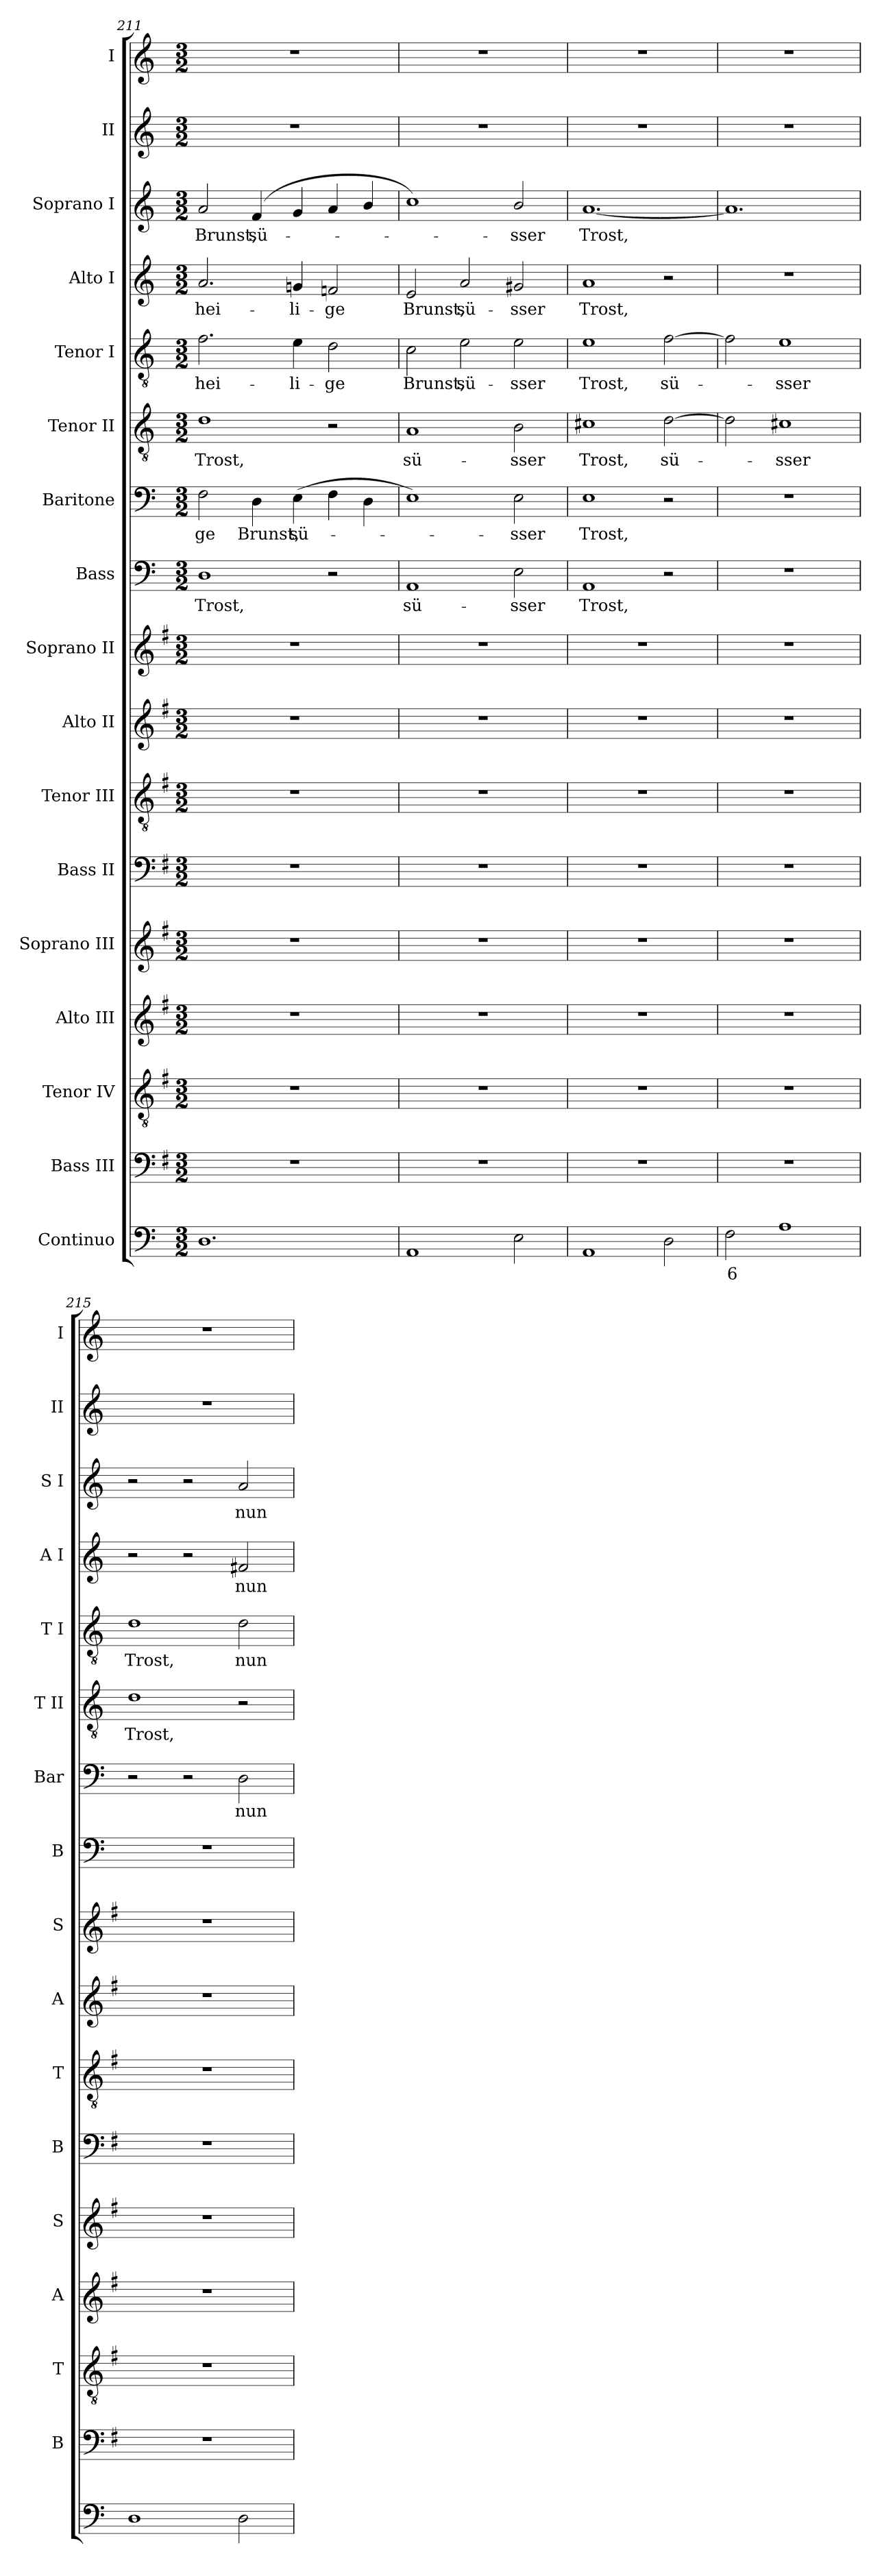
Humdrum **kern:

**kern	**text	**kern	**kern	**kern	**kern	**kern	**kern	**kern	**kern	**kern	**text	**kern	**text	**kern	**text	**kern	**text	**kern	**text	**kern	**text	**kern	**kern
*part17	*part17	*part16	*part15	*part14	*part13	*part12	*part11	*part10	*part9	*part8	*part8	*part7	*part7	*part6	*part6	*part5	*part5	*part4	*part4	*part3	*part3	*part2	*part1
*staff17	*staff17	*staff16	*staff15	*staff14	*staff13	*staff12	*staff11	*staff10	*staff9	*staff8	*staff8	*staff7	*staff7	*staff6	*staff6	*staff5	*staff5	*staff4	*staff4	*staff3	*staff3	*staff2	*staff1
*I"Continuo	*	*I"Bass III	*I"Tenor IV	*I"Alto III	*I"Soprano III	*I"Bass II	*I"Tenor III	*I"Alto II	*I"Soprano II	*I"Bass	*	*I"Baritone	*	*I"Tenor II	*	*I"Tenor I	*	*I"Alto I	*	*I"Soprano I	*	*I"II	*I"I
*	*	*I'B	*I'T	*I'A	*I'S	*I'B	*I'T	*I'A	*I'S	*I'B	*	*I'Bar	*	*I'T II	*	*I'T I	*	*I'A I	*	*I'S I	*	*I'II	*I'I
!!LO:LB:g=z
*clefF4	*	*clefF4	*clefGv2	*clefG2	*clefG2	*clefF4	*clefGv2	*clefG2	*clefG2	*clefF4	*	*clefF4	*	*clefGv2	*	*clefGv2	*	*clefG2	*	*clefG2	*	*clefG2	*clefG2
*	*	*ITrd4c7	*ITrd4c7	*ITrd4c7	*ITrd4c7	*ITrd4c7	*ITrd4c7	*ITrd4c7	*ITrd4c7	*	*	*	*	*	*	*	*	*	*	*	*	*	*
*k[]	*	*k[]	*k[]	*k[]	*k[]	*k[]	*k[]	*k[]	*k[]	*k[]	*	*k[]	*	*k[]	*	*k[]	*	*k[]	*	*k[]	*	*k[]	*k[]
*C:	*	*C:	*C:	*C:	*C:	*C:	*C:	*C:	*C:	*C:	*	*C:	*	*C:	*	*C:	*	*C:	*	*C:	*	*C:	*C:
*M3/2	*	*M3/2	*M3/2	*M3/2	*M3/2	*M3/2	*M3/2	*M3/2	*M3/2	*M3/2	*	*M3/2	*	*M3/2	*	*M3/2	*	*M3/2	*	*M3/2	*	*M3/2	*M3/2
=211	=211	=211	=211	=211	=211	=211	=211	=211	=211	=211	=211	=211	=211	=211	=211	=211	=211	=211	=211	=211	=211	=211	=211
!	!	!	!	!	!	!	!	!	!	!	!LO:LY:b	!	!LO:LY:b	!	!LO:LY:b	!	!LO:LY:b	!	!LO:LY:b	!	!LO:LY:b	!	!
1.D	.	1.r	1.r	1.r	1.r	1.r	1.r	1.r	1.r	1D	Trost,	2F	-ge	1d	Trost,	2.f	hei-	2.a	hei-	2a	Brunst,	1.r	1.r
!	!	!	!	!	!	!	!	!	!	!	!	!	!LO:LY:b	!	!	!	!	!	!	!	!LO:LY:b	!	!
.	.	.	.	.	.	.	.	.	.	.	.	4D	Brunst,	.	.	.	.	.	.	(<4f	sü-	.	.
!	!	!	!	!	!	!	!	!	!	!	!	!	!LO:LY:b	!	!	!	!LO:LY:b	!	!LO:LY:b	!	!	!	!
.	.	.	.	.	.	.	.	.	.	.	.	(>4E	sü-	.	.	4e	-li-	4gn	-li-	4g	.	.	.
!	!	!	!	!	!	!	!	!	!	!	!	!	!	!	!	!	!LO:LY:b	!	!LO:LY:b	!	!	!	!
.	.	.	.	.	.	.	.	.	.	2r	.	4F	.	2r	.	2d	-ge	2fn	-ge	4a	.	.	.
.	.	.	.	.	.	.	.	.	.	.	.	4D	.	.	.	.	.	.	.	4b/	.	.	.
=212	=212	=212	=212	=212	=212	=212	=212	=212	=212	=212	=212	=212	=212	=212	=212	=212	=212	=212	=212	=212	=212	=212	=212
!	!	!	!	!	!	!	!	!	!	!	!LO:LY:b	!	!	!	!LO:LY:b	!	!LO:LY:b	!	!LO:LY:b	!	!	!	!
1AA	.	1.r	1.r	1.r	1.r	1.r	1.r	1.r	1.r	1AA	sü-	1E)	.	1A	sü-	2c	Brunst,	2e	Brunst,	1cc)	.	1.r	1.r
!	!	!	!	!	!	!	!	!	!	!	!	!	!	!	!	!	!LO:LY:b	!	!LO:LY:b	!	!	!	!
.	.	.	.	.	.	.	.	.	.	.	.	.	.	.	.	2e	sü-	2a	sü-	.	.	.	.
!	!	!	!	!	!	!	!	!	!	!	!LO:LY:b	!	!LO:LY:b	!	!LO:LY:b	!	!LO:LY:b	!	!LO:LY:b	!	!LO:LY:b	!	!
2E	.	.	.	.	.	.	.	.	.	2E	-sser	2E	sser	2B	-sser	2e	-sser	2g#X	-sser	2b/	sser	.	.
=213	=213	=213	=213	=213	=213	=213	=213	=213	=213	=213	=213	=213	=213	=213	=213	=213	=213	=213	=213	=213	=213	=213	=213
!	!	!	!	!	!	!	!	!	!	!	!LO:LY:b	!	!LO:LY:b	!	!LO:LY:b	!	!LO:LY:b	!	!LO:LY:b	!	!LO:LY:b	!	!
1AA	.	1.r	1.r	1.r	1.r	1.r	1.r	1.r	1.r	1AA	Trost,	1E	Trost,	1c#X	Trost,	1e	Trost,	1a	Trost,	[1.a	Trost,	1.r	1.r
!	!	!	!	!	!	!	!	!	!	!	!	!	!	!	!LO:LY:b	!	!LO:LY:b	!	!	!	!	!	!
2D	.	.	.	.	.	.	.	.	.	2r	.	2r	.	[2d	sü-	[2f	sü-	2r	.	.	.	.	.
=214	=214	=214	=214	=214	=214	=214	=214	=214	=214	=214	=214	=214	=214	=214	=214	=214	=214	=214	=214	=214	=214	=214	=214
!	!LO:LY:b	!	!	!	!	!	!	!	!	!LO:N:vis=1	!	!LO:N:vis=1	!	!	!	!	!	!LO:N:vis=1	!	!	!	!	!
2F	6	1.r	1.r	1.r	1.r	1.r	1.r	1.r	1.r	1.r	.	1.r	.	2d]	.	2f]	.	1.r	.	1.a]	.	1.r	1.r
!	!	!	!	!	!	!	!	!	!	!	!	!	!	!	!LO:LY:b	!	!LO:LY:b	!	!	!	!	!	!
1A	.	.	.	.	.	.	.	.	.	.	.	.	.	1c#X	sser	1e	sser	.	.	.	.	.	.
=215	=215	=215	=215	=215	=215	=215	=215	=215	=215	=215	=215	=215	=215	=215	=215	=215	=215	=215	=215	=215	=215	=215	=215
!	!	!	!	!	!	!	!	!	!	!LO:N:vis=1	!	!	!	!	!LO:LY:b	!	!LO:LY:b	!	!	!	!	!	!
1D	.	1.r	1.r	1.r	1.r	1.r	1.r	1.r	1.r	1.r	.	2r	.	1d	Trost,	1d	Trost,	2r	.	2r	.	1.r	1.r
.	.	.	.	.	.	.	.	.	.	.	.	2r	.	.	.	.	.	2r	.	2r	.	.	.
!	!	!	!	!	!	!	!	!	!	!	!	!	!LO:LY:b	!	!	!	!LO:LY:b	!	!LO:LY:b	!	!LO:LY:b	!	!
2D	.	.	.	.	.	.	.	.	.	.	.	2D	nun	2r	.	2d	nun	2f#X	nun	2a	nun	.	.
=	=	=	=	=	=	=	=	=	=	=	=	=	=	=	=	=	=	=	=	=	=	=	=
*-	*-	*-	*-	*-	*-	*-	*-	*-	*-	*-	*-	*-	*-	*-	*-	*-	*-	*-	*-	*-	*-	*-	*-
